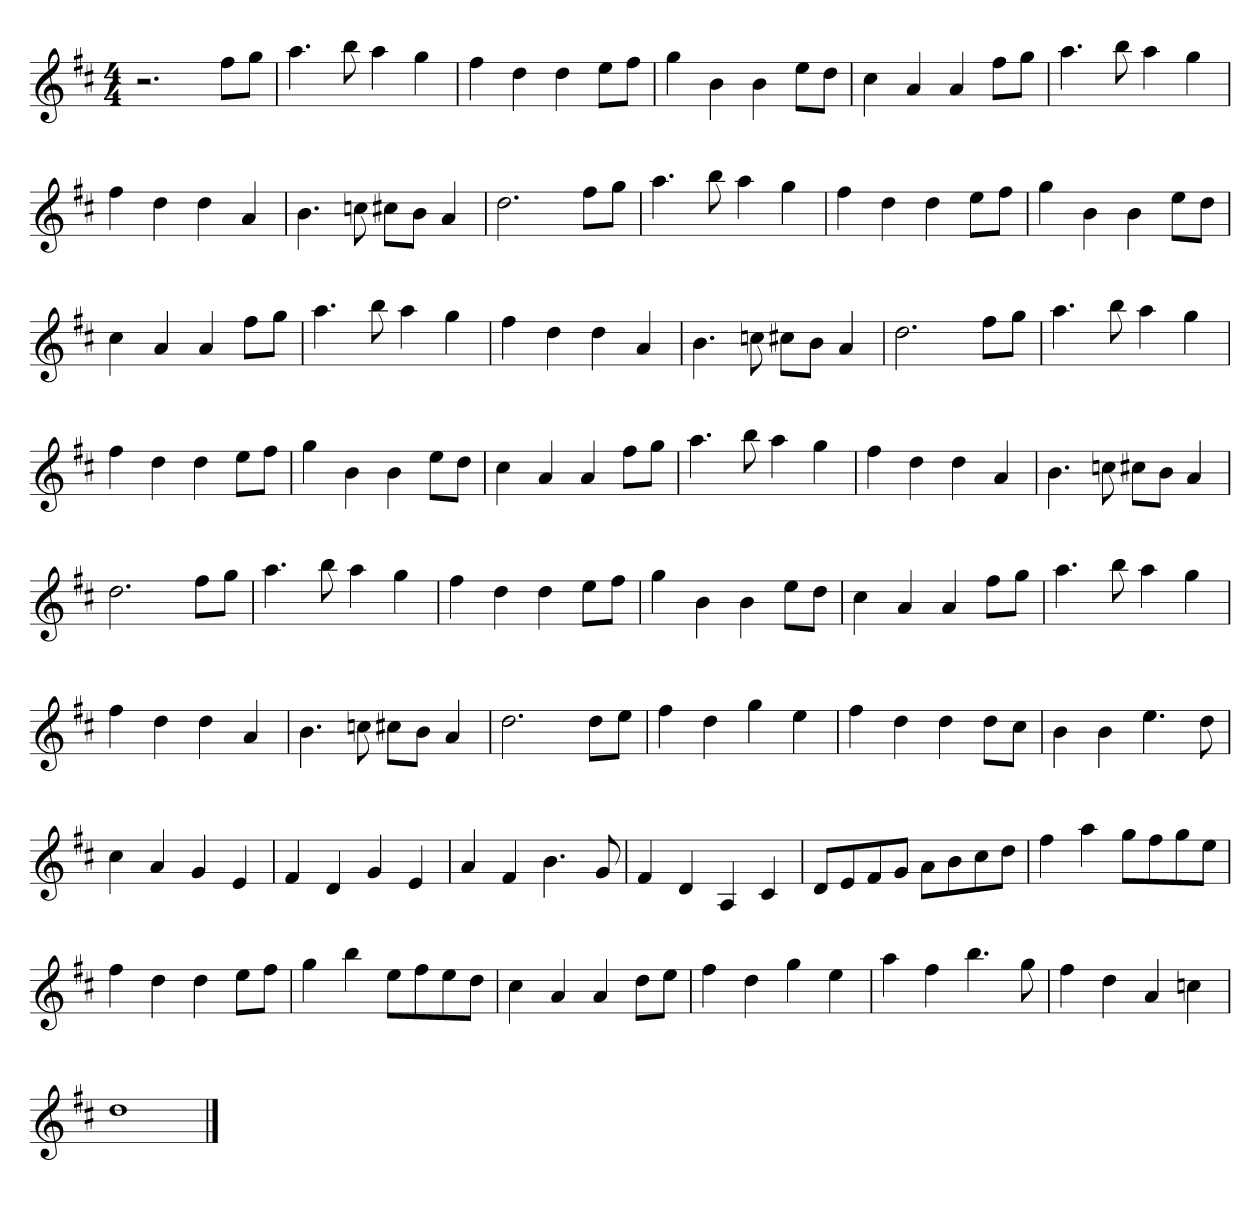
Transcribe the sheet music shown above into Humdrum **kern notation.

**kern
*part1
*staff1
*clefG2
*k[f#c#]
*M4/4
=
2.r
8ff#\L
8gg\J
=
4.aa\
8bb\
4aa\
4gg\
=
4ff#\
4dd\
4dd\
8ee\L
8ff#\J
=
4gg\
4b\
4b\
8ee\L
8dd\J
=
4cc#\
4a/
4a/
8ff#\L
8gg\J
=
4.aa\
8bb\
4aa\
4gg\
=
4ff#\
4dd\
4dd\
4a/
=
4.b\
8ccn\
8cc#X\L
8b\J
4a/
=
2.dd\
8ff#\L
8gg\J
=
4.aa\
8bb\
4aa\
4gg\
=
4ff#\
4dd\
4dd\
8ee\L
8ff#\J
=
4gg\
4b\
4b\
8ee\L
8dd\J
=
4cc#\
4a/
4a/
8ff#\L
8gg\J
=
4.aa\
8bb\
4aa\
4gg\
=
4ff#\
4dd\
4dd\
4a/
=
4.b\
8ccn\
8cc#X\L
8b\J
4a/
=
2.dd\
8ff#\L
8gg\J
=
4.aa\
8bb\
4aa\
4gg\
=
4ff#\
4dd\
4dd\
8ee\L
8ff#\J
=
4gg\
4b\
4b\
8ee\L
8dd\J
=
4cc#\
4a/
4a/
8ff#\L
8gg\J
=
4.aa\
8bb\
4aa\
4gg\
=
4ff#\
4dd\
4dd\
4a/
=
4.b\
8ccn\
8cc#X\L
8b\J
4a/
=
2.dd\
8ff#\L
8gg\J
=
4.aa\
8bb\
4aa\
4gg\
=
4ff#\
4dd\
4dd\
8ee\L
8ff#\J
=
4gg\
4b\
4b\
8ee\L
8dd\J
=
4cc#\
4a/
4a/
8ff#\L
8gg\J
=
4.aa\
8bb\
4aa\
4gg\
=
4ff#\
4dd\
4dd\
4a/
=
4.b\
8ccn\
8cc#X\L
8b\J
4a/
=
2.dd\
8dd\L
8ee\J
=
4ff#\
4dd\
4gg\
4ee\
=
4ff#\
4dd\
4dd\
8dd\L
8cc#\J
=
4b\
4b\
4.ee\
8dd\
=
4cc#\
4a/
4g/
4e/
=
4f#/
4d/
4g/
4e/
=
4a/
4f#/
4.b\
8g/
=
4f#/
4d/
4A/
4c#/
=
8d/L
8e/
8f#/
8g/J
8a\L
8b\
8cc#\
8dd\J
=
4ff#\
4aa\
8gg\L
8ff#\
8gg\
8ee\J
=
4ff#\
4dd\
4dd\
8ee\L
8ff#\J
=
4gg\
4bb\
8ee\L
8ff#\
8ee\
8dd\J
=
4cc#\
4a/
4a/
8dd\L
8ee\J
=
4ff#\
4dd\
4gg\
4ee\
=
4aa\
4ff#\
4.bb\
8gg\
=
4ff#\
4dd\
4a/
4ccn\
=
1dd
==
*-
